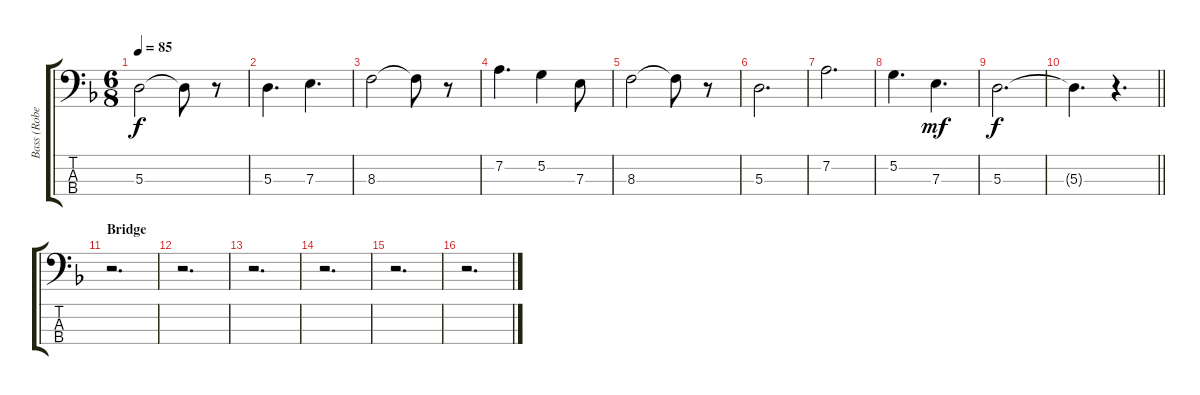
\track ("Bass (Robert Hunecke)" "Bass (Robe") {instrument electricbassfinger}
\staff {score tabs}
\tuning (G2 D2 A1 D1) {hide}
\ts (6 8)
\tempo 85
\clef f4
\ks dminor
5.3.2{dy f} 5.3{t}.8 r.8 |
5.3.4{d} 7.3.4{d} |
8.3.2 8.3{t}.8 r.8 |
7.2.4{d} 5.2.4 7.3.8 |
8.3.2 8.3{t}.8 r.8 |
5.3.2{d} |
7.2.2{d} |
5.2.4{d} 7.3.4{d dy mf} |
5.3.2{d dy f} |
\barLineRight lightlight
5.3{t}.4{d} r.4{d} |
\section ("" "Bridge")
r.2{d} |
r.2{d volume 8 balance 8 instrument electricbassfinger} |
r.2{d} |
r.2{d} |
r.2{d} |
r.2{d}
